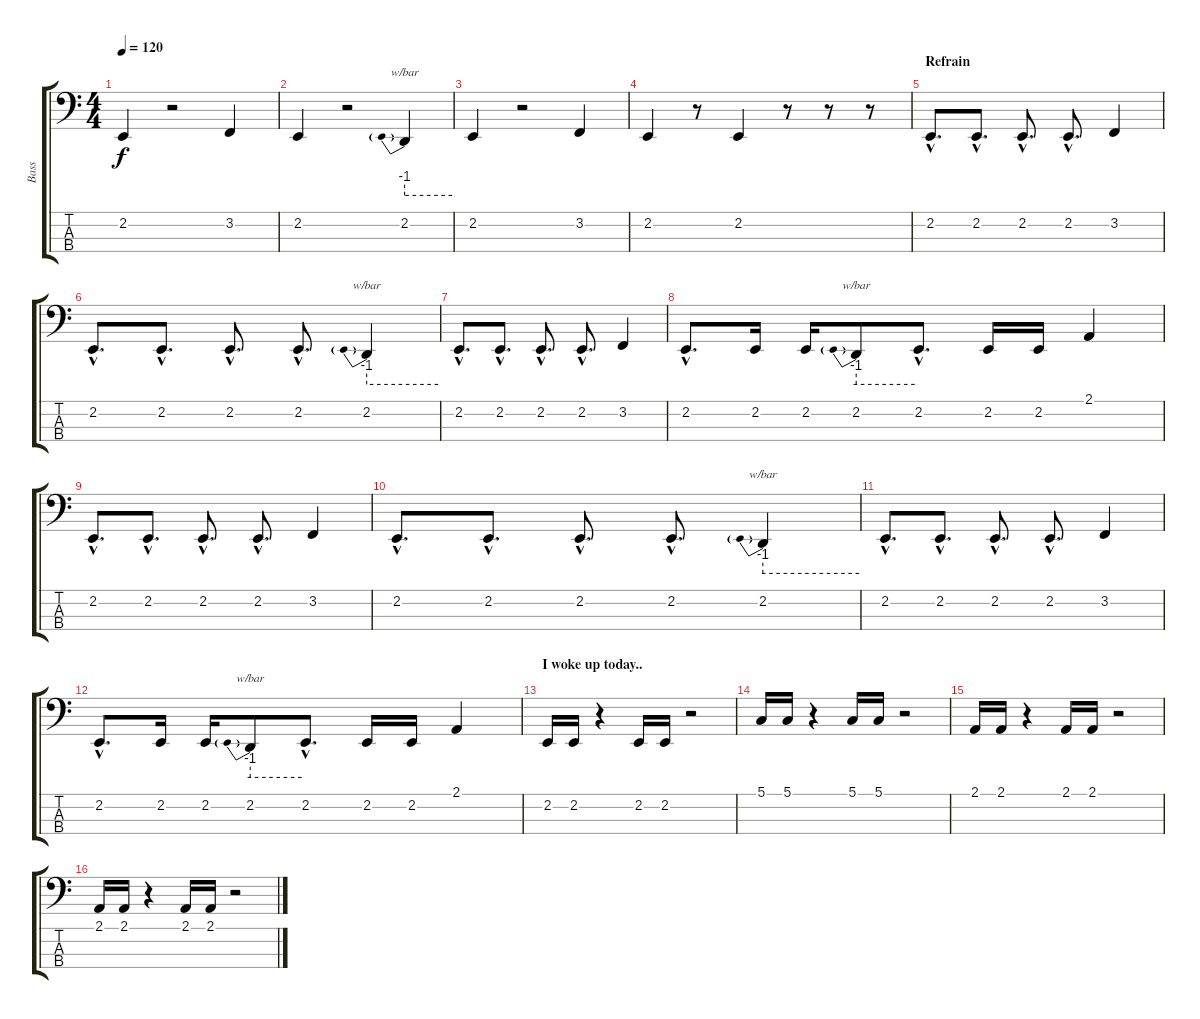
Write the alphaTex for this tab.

\track ("Bass" "Bass") {instrument lead8bassandlead}
\staff {score tabs}
\tuning (G2 D2 A1 E1) {hide}
\ts (4 4)
\tempo 120
\clef f4
\ks c
2.2.4{dy f} r.2 3.2.4 |
2.2.4 r.2 2.2.4{tbe (predive default 0 -4 60 -4)} |
2.2.4 r.2 3.2.4 |
2.2.4 r.8 2.2.4 r.8 r.8 r.8 |
\section ("" "Refrain")
2.2{hac}.8{d volume 14 instrument electricbassfinger} 2.2{hac}.8{d} 2.2{hac}.8{d} 2.2{hac}.8{d} 3.2.4 |
2.2{hac}.8{d} 2.2{hac}.8{d} 2.2{hac}.8{d} 2.2{hac}.8{d} 2.2.4{tbe (predive default 0 -4 60 -4)} |
2.2{hac}.8{d volume 14 instrument electricbassfinger} 2.2{hac}.8{d} 2.2{hac}.8{d} 2.2{hac}.8{d} 3.2.4 |
2.2{hac}.8{d} 2.2.16 2.2.16 2.2.8{tbe (predive default 0 -4 60 -4)} 2.2{hac}.8{d} 2.2.16 2.2.16 2.1.4 |
2.2{hac}.8{d volume 14 instrument electricbassfinger} 2.2{hac}.8{d} 2.2{hac}.8{d} 2.2{hac}.8{d} 3.2.4 |
2.2{hac}.8{d} 2.2{hac}.8{d} 2.2{hac}.8{d} 2.2{hac}.8{d} 2.2.4{tbe (predive default 0 -4 60 -4)} |
2.2{hac}.8{d volume 14 instrument electricbassfinger} 2.2{hac}.8{d} 2.2{hac}.8{d} 2.2{hac}.8{d} 3.2.4 |
2.2{hac}.8{d} 2.2.16 2.2.16 2.2.8{tbe (predive default 0 -4 60 -4)} 2.2{hac}.8{d} 2.2.16 2.2.16 2.1.4 |
\section ("" "I woke up today..")
2.2.16 2.2.16 r.4 2.2.16 2.2.16 r.2 |
5.1.16 5.1.16 r.4 5.1.16 5.1.16 r.2 |
2.1.16 2.1.16 r.4 2.1.16 2.1.16 r.2 |
2.1.16 2.1.16 r.4 2.1.16 2.1.16 r.2
